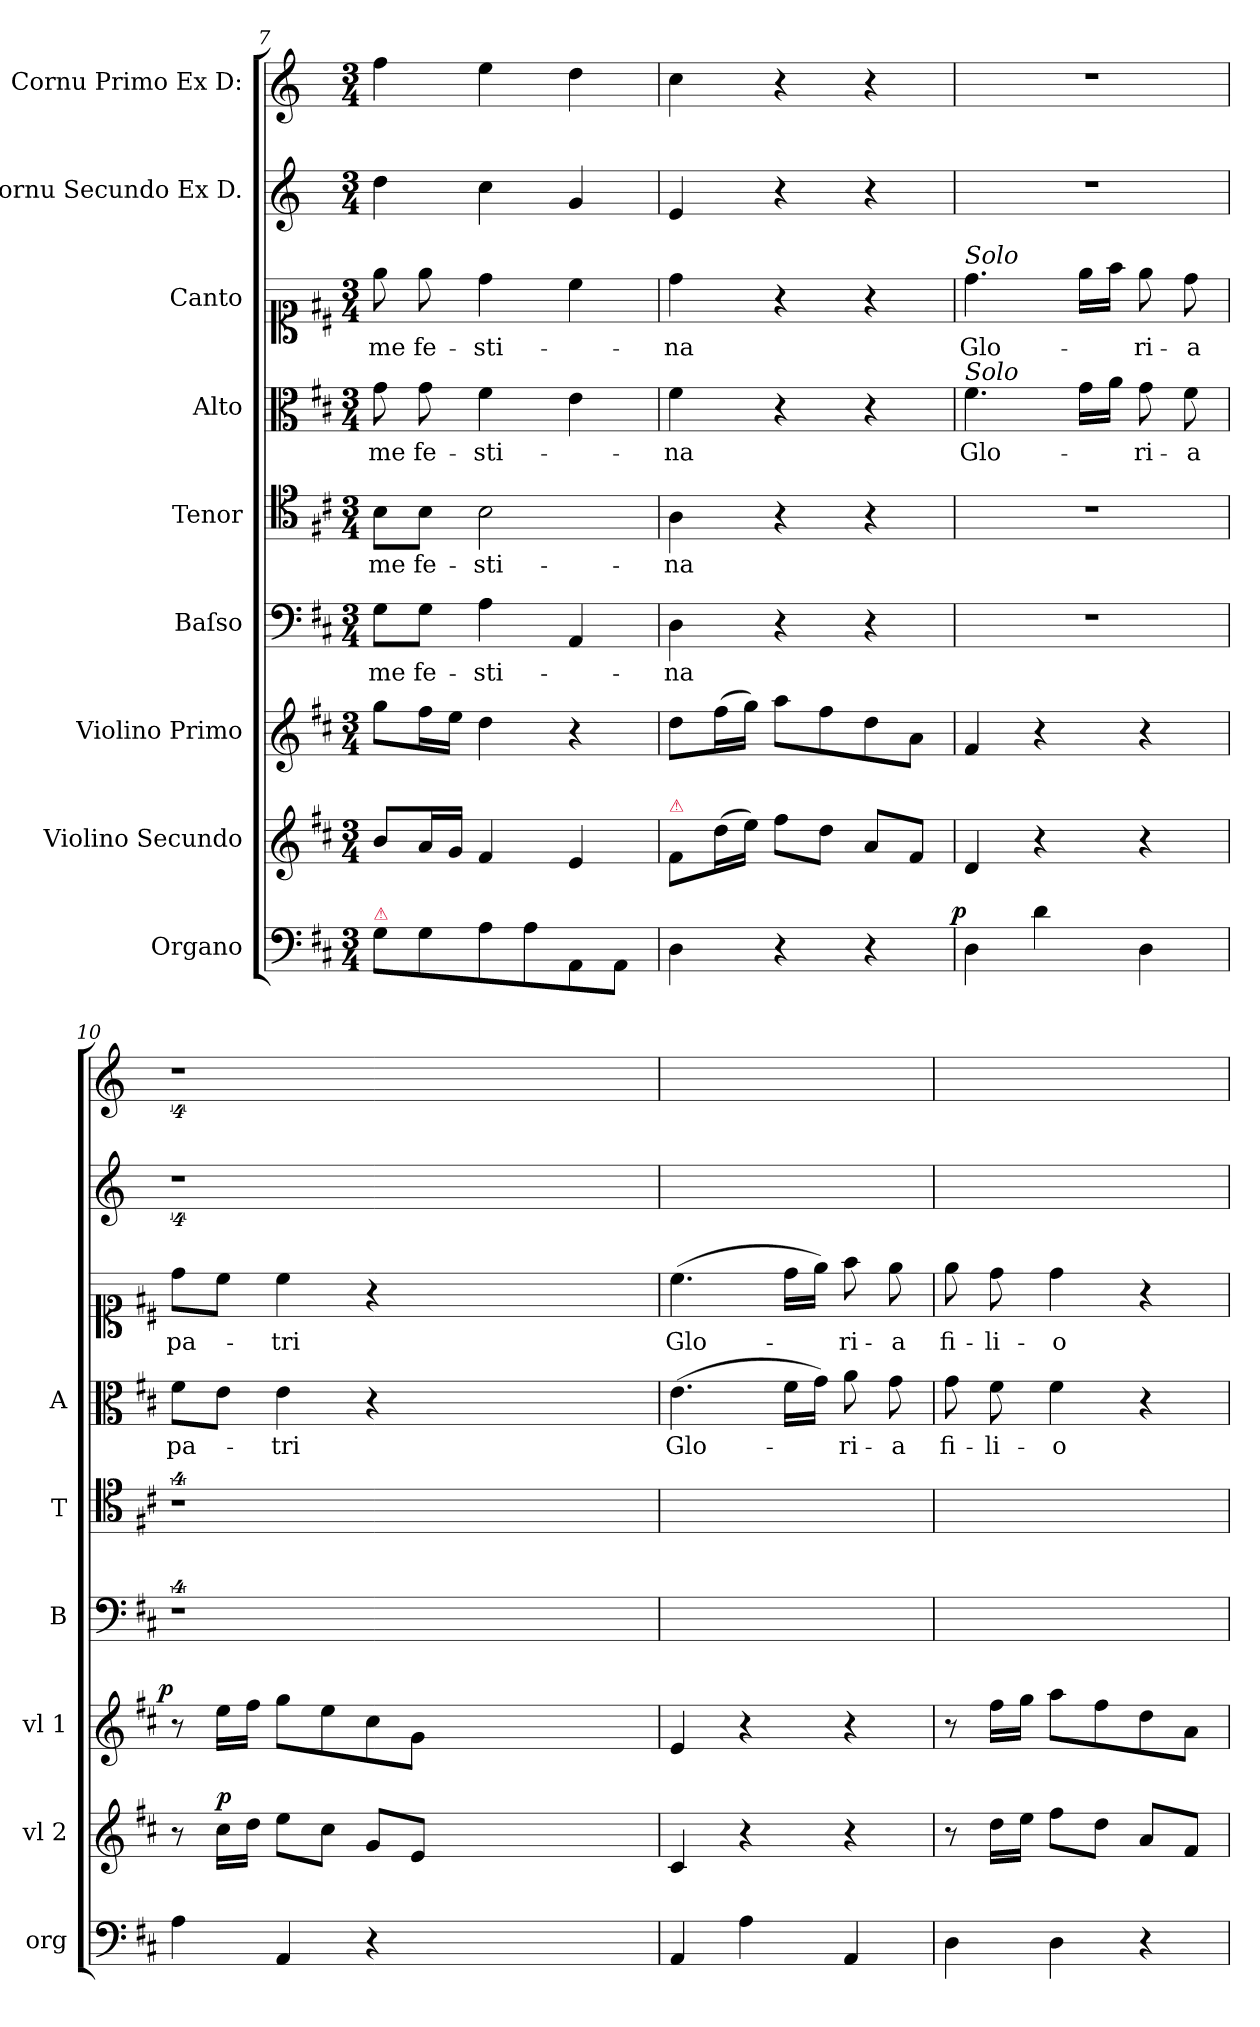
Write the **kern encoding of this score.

**kern	**dynam	**kern	**dynam	**kern	**dynam	**kern	**text	**kern	**text	**kern	**text	**kern	**text	**kern	**kern
*part9	*part9	*part8	*part8	*part7	*part7	*part6	*part6	*part5	*part5	*part4	*part4	*part3	*part3	*part2	*part1
*staff9	*staff9	*staff8	*staff8	*staff7	*staff7	*staff6	*staff6	*staff5	*staff5	*staff4	*staff4	*staff3	*staff3	*staff2	*staff1
*I"Organo	*	*I"Violino Secundo	*	*I"Violino Primo	*	*I"Baſso	*	*I"Tenor	*	*I"Alto	*	*I"Canto	*	*I"Cornu Secundo Ex D.	*I"Cornu Primo Ex D:
*I'org	*	*I'vl 2	*	*I'vl 1	*	*I'B	*	*I'T	*	*I'A	*	*	*	*	*
*clefF4	*	*clefG2	*	*clefG2	*	*clefF4	*	*clefC4	*	*clefC3	*	*clefC1	*	*clefG2	*clefG2
*	*	*	*	*	*	*	*	*	*	*	*	*	*	*ITrd6c10	*ITrd6c10
*k[f#c#]	*	*k[f#c#]	*	*k[f#c#]	*	*k[f#c#]	*	*k[f#c#]	*	*k[f#c#]	*	*k[f#c#]	*	*k[f#c#]	*k[f#c#]
*D:	*	*D:	*	*D:	*	*D:	*	*D:	*	*D:	*	*D:	*	*D:	*D:
*M3/4	*	*M3/4	*	*M3/4	*	*M3/4	*	*M3/4	*	*M3/4	*	*M3/4	*	*M3/4	*M3/4
=7	=7	=7	=7	=7	=7	=7	=7	=7	=7	=7	=7	=7	=7	=7	=7
!LO:TX:a:color=crimson:t=⚠	!	!	!	!	!	!	!	!	!	!	!	!	!	!	!
8G\L	.	8b/L	.	8gg\L	.	8G\L	me	8B\L	me	8g\	me	8ee\	me	4e\	4g\
8G\	.	16a/L	.	16ff#\L	.	8G\J	fe-	8B\J	fe-	8g\	fe-	8ee\	fe-	.	.
.	.	16g/JJ	.	16ee\JJ	.	.	.	.	.	.	.	.	.	.	.
8A\	.	4f#/	.	4dd\	.	4A\	-sti-	2B\	-sti-	4f#\	-sti-	4dd\	-sti-	4d\	4f#\
8A\	.	.	.	.	.	.	.	.	.	.	.	.	.	.	.
8AA/	.	4e/	.	4r	.	4AA/	.	.	.	4e\	.	4cc#\	.	4A/	4e\
8AA/J	.	.	.	.	.	.	.	.	.	.	.	.	.	.	.
=8	=8	=8	=8	=8	=8	=8	=8	=8	=8	=8	=8	=8	=8	=8	=8
!	!	!LO:TX:a:color=crimson:t=⚠	!	!	!	!	!	!	!	!	!	!	!	!	!
4D\	.	8f#/L	.	8dd\L	.	4D\	-na	4A\	-na	4f#\	-na	4dd\	-na	4F#/	4d\
.	.	(16dd\L	.	(16ff#\L	.	.	.	.	.	.	.	.	.	.	.
.	.	16ee\JJ)	.	16gg\JJ)	.	.	.	.	.	.	.	.	.	.	.
4r	.	8ff#\L	.	8aa\L	.	4r	.	4r	.	4r	.	4r	.	4r	4r
.	.	8dd\J	.	8ff#\	.	.	.	.	.	.	.	.	.	.	.
4r	.	8a/L	.	8dd\	.	4r	.	4r	.	4r	.	4r	.	4r	4r
.	.	8f#/J	.	8a\J	.	.	.	.	.	.	.	.	.	.	.
=9	=9	=9	=9	=9	=9	=9	=9	=9	=9	=9	=9	=9	=9	=9	=9
!	!	!	!	!	!	!	!	!	!	!	!	!LO:TX:a:i:t=Solo	!	!	!
!	!	!	!	!	!	!	!	!	!	!LO:TX:a:i:t=Solo	!	!	!	!	!
!	!LO:DY:a:rj	!	!	!	!	!	!	!	!	!	!	!	!	!	!
4D\	p.	4d/	.	4f#/	.	2.r	.	2.r	.	4.f#\	Glo-	4.dd\	Glo-	2.r	2.r
4d\	.	4r	.	4r	.	.	.	.	.	.	.	.	.	.	.
.	.	.	.	.	.	.	.	.	.	16g\LL	.	16ee\LL	.	.	.
.	.	.	.	.	.	.	.	.	.	16a\JJ	.	16ff#\JJ	.	.	.
4D\	.	4r	.	4r	.	.	.	.	.	8g\	-ri-	8ee\	-ri-	.	.
.	.	.	.	.	.	.	.	.	.	8f#\	-a	8dd\	-a	.	.
=10	=10	=10	=10	=10	=10	=10	=10	=10	=10	=10	=10	=10	=10	=10	=10
!	!	!	!	!	!LO:DY:a:rj	!	!	!	!	!	!	!	!	!	!
4A\	.	8r	.	8r	p.	4%9r	.	4%9r	.	8f#\L	pa-	8dd\L	pa-	4%9r	4%9r
!	!	!	!LO:DY:a	!	!	!	!	!	!	!	!	!	!	!	!
.	.	16cc#\LL	p.	16ee\LL	.	.	.	.	.	8e\J	.	8cc#\J	.	.	.
.	.	16dd\JJ	.	16ff#\JJ	.	.	.	.	.	.	.	.	.	.	.
4AA/	.	8ee\L	.	8gg\L	.	.	.	.	.	4e\	-tri	4cc#\	-tri	.	.
.	.	8cc#\J	.	8ee\	.	.	.	.	.	.	.	.	.	.	.
4r	.	8g/L	.	8cc#\	.	.	.	.	.	4r	.	4r	.	.	.
.	.	8e/J	.	8g\J	.	.	.	.	.	.	.	.	.	.	.
1.ryy	.	1.ryy	.	1.ryy	.	.	.	.	.	1.ryy	.	1.ryy	.	.	.
=11	=11	=11	=11	=11	=11	=11	=11	=11	=11	=11	=11	=11	=11	=11	=11
4AA/	.	4c#/	.	4e/	.	2.ryy	.	2.ryy	.	(4.e\	Glo-	(4.cc#\	Glo-	2.ryy	2.ryy
4A\	.	4r	.	4r	.	.	.	.	.	.	.	.	.	.	.
.	.	.	.	.	.	.	.	.	.	16f#\LL	.	16dd\LL	.	.	.
.	.	.	.	.	.	.	.	.	.	16g\JJ)	.	16ee\JJ)	.	.	.
4AA/	.	4r	.	4r	.	.	.	.	.	8a\	-ri-	8ff#\	-ri-	.	.
.	.	.	.	.	.	.	.	.	.	8g\	-a	8ee\	-a	.	.
=12	=12	=12	=12	=12	=12	=12	=12	=12	=12	=12	=12	=12	=12	=12	=12
4D\	.	8r	.	8r	.	2.ryy	.	2.ryy	.	8g\	fi-	8ee\	fi-	2.ryy	2.ryy
.	.	16dd\LL	.	16ff#\LL	.	.	.	.	.	8f#\	-li-	8dd\	-li-	.	.
.	.	16ee\JJ	.	16gg\JJ	.	.	.	.	.	.	.	.	.	.	.
4D\	.	8ff#\L	.	8aa\L	.	.	.	.	.	4f#\	-o	4dd\	-o	.	.
.	.	8dd\J	.	8ff#\	.	.	.	.	.	.	.	.	.	.	.
4r	.	8a/L	.	8dd\	.	.	.	.	.	4r	.	4r	.	.	.
.	.	8f#/J	.	8a\J	.	.	.	.	.	.	.	.	.	.	.
=	=	=	=	=	=	=	=	=	=	=	=	=	=	=	=
*-	*-	*-	*-	*-	*-	*-	*-	*-	*-	*-	*-	*-	*-	*-	*-
